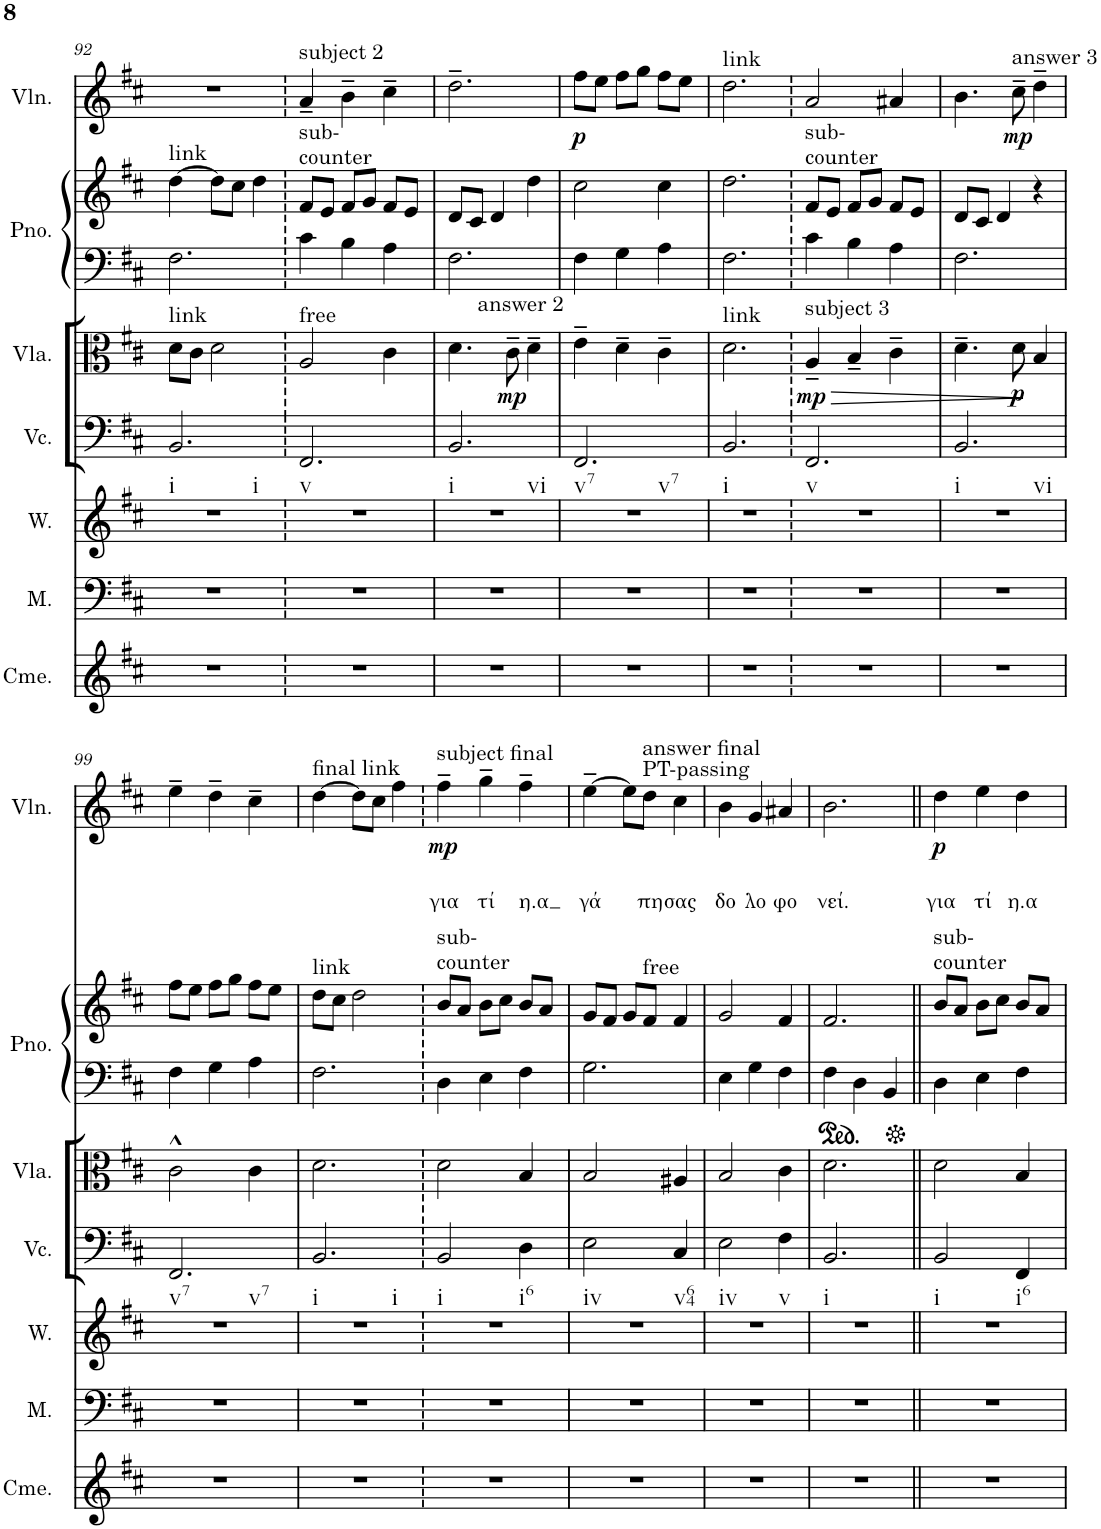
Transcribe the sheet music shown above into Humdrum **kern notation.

**kern	**kern	**kern	**kern	**kern	**dynam	**kern	**kern	**kern	**text	**text	**text	**dynam
*part7	*part6	*part5	*part4	*part3	*part3	*part2	*part2	*part1	*part1	*part1	*part1	*part1
*staff8	*staff7	*staff6	*staff5	*staff4	*staff4	*staff3	*staff2	*staff1	*staff1	*staff1	*staff1	*staff1
*I"Chimes	*I"Men	*I"Women	*I"Violoncello	*I"Viola	*	*I"Grand Piano	*	*I"Violin	*	*	*	*
*I'Cme.	*I'M.	*I'W.	*I'Vc.	*I'Vla.	*	*I'Pno.	*	*I'Vln.	*	*	*	*
!!LO:PB:g=z
*clefG2	*clefF4	*clefG2	*clefF4	*clefC3	*	*clefF4	*clefG2	*clefG2	*	*	*	*
*k[f#c#]	*k[f#c#]	*k[f#c#]	*k[f#c#]	*k[f#c#]	*	*k[f#c#]	*k[f#c#]	*k[f#c#]	*	*	*	*
*M3/4	*M3/4	*M3/4	*M3/4	*M3/4	*	*M3/4	*M3/4	*M3/4	*	*	*	*
=92	=92	=92	=92	=92	=92	=92	=92	=92	=92	=92	=92	=92
!	!	!	!	!	!	!	!LO:TX:a:t=link	!	!	!	!	!
!	!	!	!	!LO:TX:a:t=link	!	!	!	!	!	!	!	!
!	!	!	!LO:TX:b:t=i	!	!	!	!	!	!	!	!	!
!	!	!	!LO:TX:b:t=i	!	!	!	!	!	!	!	!	!
2.r	2.r	2.r	2.BB/	8d\L	.	2.F#\	[4dd\	2.r	.	.	.	.
.	.	.	.	8c#\J	.	.	.	.	.	.	.	.
.	.	.	.	2d\	.	.	8dd\L]	.	.	.	.	.
.	.	.	.	.	.	.	8cc#\J	.	.	.	.	.
.	.	.	.	.	.	.	4dd\	.	.	.	.	.
=93	=93	=93	=93	=93	=93	=93	=93	=93	=93	=93	=93	=93
!	!	!	!	!	!	!	!	!LO:TX:a:t=subject 2	!	!	!	!
!	!	!	!	!	!	!	!LO:TX:a:t=sub-	!	!	!	!	!
!	!	!	!	!	!	!	!LO:TX:a:t=counter	!	!	!	!	!
!	!	!	!	!LO:TX:a:t=free	!	!	!	!	!	!	!	!
!	!	!	!LO:TX:b:t=v	!	!	!	!	!	!	!	!	!
2.r	2.r	2.r	2.FF#/	2A/	.	4c#\	8f#/L	4a~/	.	.	.	.
.	.	.	.	.	.	.	8e/J	.	.	.	.	.
.	.	.	.	.	.	4B\	8f#/L	4b~\	.	.	.	.
.	.	.	.	.	.	.	8g/J	.	.	.	.	.
.	.	.	.	4c#\	.	4A\	8f#/L	4cc#~\	.	.	.	.
.	.	.	.	.	.	.	8e/J	.	.	.	.	.
=94	=94	=94	=94	=94	=94	=94	=94	=94	=94	=94	=94	=94
!	!	!	!LO:TX:b:t=i	!	!	!	!	!	!	!	!	!
!	!	!	!LO:TX:b:t=vi	!	!	!	!	!	!	!	!	!
2.r	2.r	2.r	2.BB/	4.d\	.	2.F#\	8d/L	2.dd~\	.	.	.	.
.	.	.	.	.	.	.	8c#/J	.	.	.	.	.
.	.	.	.	.	.	.	4d/	.	.	.	.	.
!	!	!	!	!LO:TX:a:t=answer 2	!	!	!	!	!	!	!	!
!	!	!	!	!	!LO:DY:b	!	!	!	!	!	!	!
.	.	.	.	8c#~\	mp	.	.	.	.	.	.	.
.	.	.	.	4d~\	.	.	4dd\	.	.	.	.	.
=95	=95	=95	=95	=95	=95	=95	=95	=95	=95	=95	=95	=95
!	!	!	!LO:TX:b:t=v7	!	!	!	!	!	!	!	!	!
!	!	!	!LO:TX:b:t=v7	!	!	!	!	!	!	!	!	!
!	!	!	!	!	!	!	!	!	!	!	!	!LO:DY:b
2.r	2.r	2.r	2.FF#/	4e~\	.	4F#\	2cc#\	8ff#\L	.	.	.	p
.	.	.	.	.	.	.	.	8ee\J	.	.	.	.
.	.	.	.	4d~\	.	4G\	.	8ff#\L	.	.	.	.
.	.	.	.	.	.	.	.	8gg\J	.	.	.	.
.	.	.	.	4c#~\	.	4A\	4cc#\	8ff#\L	.	.	.	.
.	.	.	.	.	.	.	.	8ee\J	.	.	.	.
=96	=96	=96	=96	=96	=96	=96	=96	=96	=96	=96	=96	=96
!	!	!	!	!	!	!	!	!LO:TX:a:t=link	!	!	!	!
!	!	!	!	!LO:TX:a:t=link	!	!	!	!	!	!	!	!
!	!	!	!LO:TX:b:t=i	!	!	!	!	!	!	!	!	!
2.r	2.r	2.r	2.BB/	2.d\	.	2.F#\	2.dd\	2.dd\	.	.	.	.
=97	=97	=97	=97	=97	=97	=97	=97	=97	=97	=97	=97	=97
!	!	!	!	!	!	!	!LO:TX:a:t=sub-	!	!	!	!	!
!	!	!	!	!	!	!	!LO:TX:a:t=counter	!	!	!	!	!
!	!	!	!	!LO:TX:a:t=subject 3	!	!	!	!	!	!	!	!
!	!	!	!LO:TX:b:t=v	!	!	!	!	!	!	!	!	!
!	!	!	!	!	!LO:HP:b	!	!	!	!	!	!	!
!	!	!	!	!	!LO:DY:n=1:b	!	!	!	!	!	!	!
2.r	2.r	2.r	2.FF#/	4A~/	> mp	4c#\	8f#/L	2a/	.	.	.	.
.	.	.	.	.	.	.	8e/J	.	.	.	.	.
.	.	.	.	4B~/	.	4B\	8f#/L	.	.	.	.	.
.	.	.	.	.	.	.	8g/J	.	.	.	.	.
.	.	.	.	4c#~\	.	4A\	8f#/L	4a#X/	.	.	.	.
.	.	.	.	.	.	.	8e/J	.	.	.	.	.
=98	=98	=98	=98	=98	=98	=98	=98	=98	=98	=98	=98	=98
!	!	!	!LO:TX:b:t=i	!	!	!	!	!	!	!	!	!
!	!	!	!LO:TX:b:t=vi	!	!	!	!	!	!	!	!	!
2.r	2.r	2.r	2.BB/	4.d~\	.	2.F#\	8d/L	4.b\	.	.	.	.
.	.	.	.	.	.	.	8c#/J	.	.	.	.	.
.	.	.	.	.	.	.	4d/	.	.	.	.	.
!	!	!	!	!	!	!	!	!LO:TX:a:t=answer 3	!	!	!	!
!	!	!	!	!	!LO:DY:b	!	!	!	!	!	!	!LO:DY:b
.	.	.	.	8d\	p	.	.	8cc#~\	.	.	.	mp
.	.	.	.	4B/	]	.	4r	4dd~\	.	.	.	.
!!LO:LB:g=z
=99	=99	=99	=99	=99	=99	=99	=99	=99	=99	=99	=99	=99
!	!	!	!LO:TX:b:t=v7	!	!	!	!	!	!	!	!	!
!	!	!	!LO:TX:b:t=v7	!	!	!	!	!	!	!	!	!
2.r	2.r	2.r	2.FF#/	2c#^^\	.	4F#\	8ff#\L	4ee~\	.	.	.	.
.	.	.	.	.	.	.	8ee\J	.	.	.	.	.
.	.	.	.	.	.	4G\	8ff#\L	4dd~\	.	.	.	.
.	.	.	.	.	.	.	8gg\J	.	.	.	.	.
.	.	.	.	4c#\	.	4A\	8ff#\L	4cc#~\	.	.	.	.
.	.	.	.	.	.	.	8ee\J	.	.	.	.	.
=100	=100	=100	=100	=100	=100	=100	=100	=100	=100	=100	=100	=100
!	!	!	!	!	!	!	!	!LO:TX:a:t=final link	!	!	!	!
!	!	!	!	!	!	!	!LO:TX:a:t=link	!	!	!	!	!
!	!	!	!LO:TX:b:t=i	!	!	!	!	!	!	!	!	!
!	!	!	!LO:TX:b:t=i	!	!	!	!	!	!	!	!	!
2.r	2.r	2.r	2.BB/	2.d\	.	2.F#\	8dd\L	[4dd\	.	.	.	.
.	.	.	.	.	.	.	8cc#\J	.	.	.	.	.
.	.	.	.	.	.	.	2dd\	8dd\L]	.	.	.	.
.	.	.	.	.	.	.	.	8cc#\J	.	.	.	.
.	.	.	.	.	.	.	.	4ff#\	.	.	.	.
=101	=101	=101	=101	=101	=101	=101	=101	=101	=101	=101	=101	=101
!	!	!	!	!	!	!	!	!LO:TX:a:t=subject final	!	!	!	!
!	!	!	!	!	!	!	!LO:TX:a:t=sub-	!	!	!	!	!
!	!	!	!	!	!	!	!LO:TX:a:t=counter	!	!	!	!	!
!	!	!	!LO:TX:b:t=i	!	!	!	!	!	!	!	!	!
!	!	!	!	!	!	!	!	!	!	!	!LO:LY:b	!LO:DY:b
2.r	2.r	2.r	2BB/	2d\	.	4D\	8b/L	4ff#~\	.	.	για	mp
.	.	.	.	.	.	.	8a/J	.	.	.	.	.
!	!	!	!	!	!	!	!	!	!	!	!LO:LY:b	!
.	.	.	.	.	.	4E\	8b\L	4gg~\	.	.	τί	.
.	.	.	.	.	.	.	8cc#\J	.	.	.	.	.
!	!	!	!LO:TX:b:t=i6	!	!	!	!	!	!	!	!	!
!	!	!	!	!	!	!	!	!	!	!	!LO:LY:b	!
.	.	.	4D\	4B/	.	4F#\	8b/L	4ff#~\	.	.	η.α	.
.	.	.	.	.	.	.	8a/J	.	.	.	.	.
=102	=102	=102	=102	=102	=102	=102	=102	=102	=102	=102	=102	=102
!	!	!	!LO:TX:b:t=iv	!	!	!	!	!	!	!	!	!
!	!	!	!	!	!	!	!	!	!	!	!LO:LY:b	!
2.r	2.r	2.r	2E\	2B/	.	2.G\	8g/L	[4ee~\	.	.	γά	.
.	.	.	.	.	.	.	8f#/J	.	.	.	.	.
.	.	.	.	.	.	.	8g/L	8ee\L]	.	.	.	.
!	!	!	!	!	!	!	!	!LO:TX:a:t=PT-passing	!	!	!	!
!	!	!	!	!	!	!	!	!LO:TX:a:t=answer final	!	!	!	!
!	!	!	!	!	!	!	!LO:TX:a:t=free	!	!	!	!	!
!	!	!	!	!	!	!	!	!	!	!	!LO:LY:b	!
.	.	.	.	.	.	.	8f#/J	8dd\J	.	.	πη	.
!	!	!	!LO:TX:b:t=v64	!	!	!	!	!	!	!	!	!
!	!	!	!	!	!	!	!	!	!	!	!LO:LY:b	!
.	.	.	4C#/	4A#X/	.	.	4f#/	4cc#\	.	.	σας	.
=103	=103	=103	=103	=103	=103	=103	=103	=103	=103	=103	=103	=103
!	!	!	!LO:TX:b:t=iv	!	!	!	!	!	!	!	!	!
!	!	!	!	!	!	!	!	!	!	!	!LO:LY:b	!
2.r	2.r	2.r	2E\	2B/	.	4E\	2g/	4b\	.	.	δο	.
!	!	!	!	!	!	!	!	!	!	!	!LO:LY:b	!
.	.	.	.	.	.	4G\	.	4g/	.	.	λο	.
!	!	!	!LO:TX:b:t=v	!	!	!	!	!	!	!	!	!
!	!	!	!	!	!	!	!	!	!	!	!LO:LY:b	!
.	.	.	4F#\	4c#\	.	4F#\	4f#/	4a#X/	.	.	φο	.
=104	=104	=104	=104	=104	=104	=104	=104	=104	=104	=104	=104	=104
!	!	!	!LO:TX:b:t=i	!	!	!	!	!	!	!	!	!
!	!	!	!	!	!	!	!	!	!	!	!LO:LY:b	!
2.r	2.r	2.r	2.BB/	2.d\	.	4F#\	2.f#/	2.b\	.	.	νεί.	.
.	.	.	.	.	.	4D\	.	.	.	.	.	.
.	.	.	.	.	.	4BB/	.	.	.	.	.	.
=105||	=105||	=105||	=105||	=105||	=105||	=105||	=105||	=105||	=105||	=105||	=105||	=105||
!	!	!	!	!	!	!	!LO:TX:a:t=sub-	!	!	!	!	!
!	!	!	!	!	!	!	!LO:TX:a:t=counter	!	!	!	!	!
!	!	!	!LO:TX:b:t=i	!	!	!	!	!	!	!	!	!
!	!	!	!	!	!	!	!	!	!	!	!LO:LY:b	!LO:DY:b
2.r	2.r	2.r	2BB/	2d\	.	4D\	8b/L	4dd\	.	.	για	p
.	.	.	.	.	.	.	8a/J	.	.	.	.	.
!	!	!	!	!	!	!	!	!	!	!	!LO:LY:b	!
.	.	.	.	.	.	4E\	8b\L	4ee\	.	.	τί	.
.	.	.	.	.	.	.	8cc#\J	.	.	.	.	.
!	!	!	!LO:TX:b:t=i6	!	!	!	!	!	!	!	!	!
!	!	!	!	!	!	!	!	!	!	!	!LO:LY:b	!
.	.	.	4FF#/	4B/	.	4F#\	8b/L	4dd\	.	.	η.α	.
.	.	.	.	.	.	.	8a/J	.	.	.	.	.
=	=	=	=	=	=	=	=	=	=	=	=	=
*-	*-	*-	*-	*-	*-	*-	*-	*-	*-	*-	*-	*-
